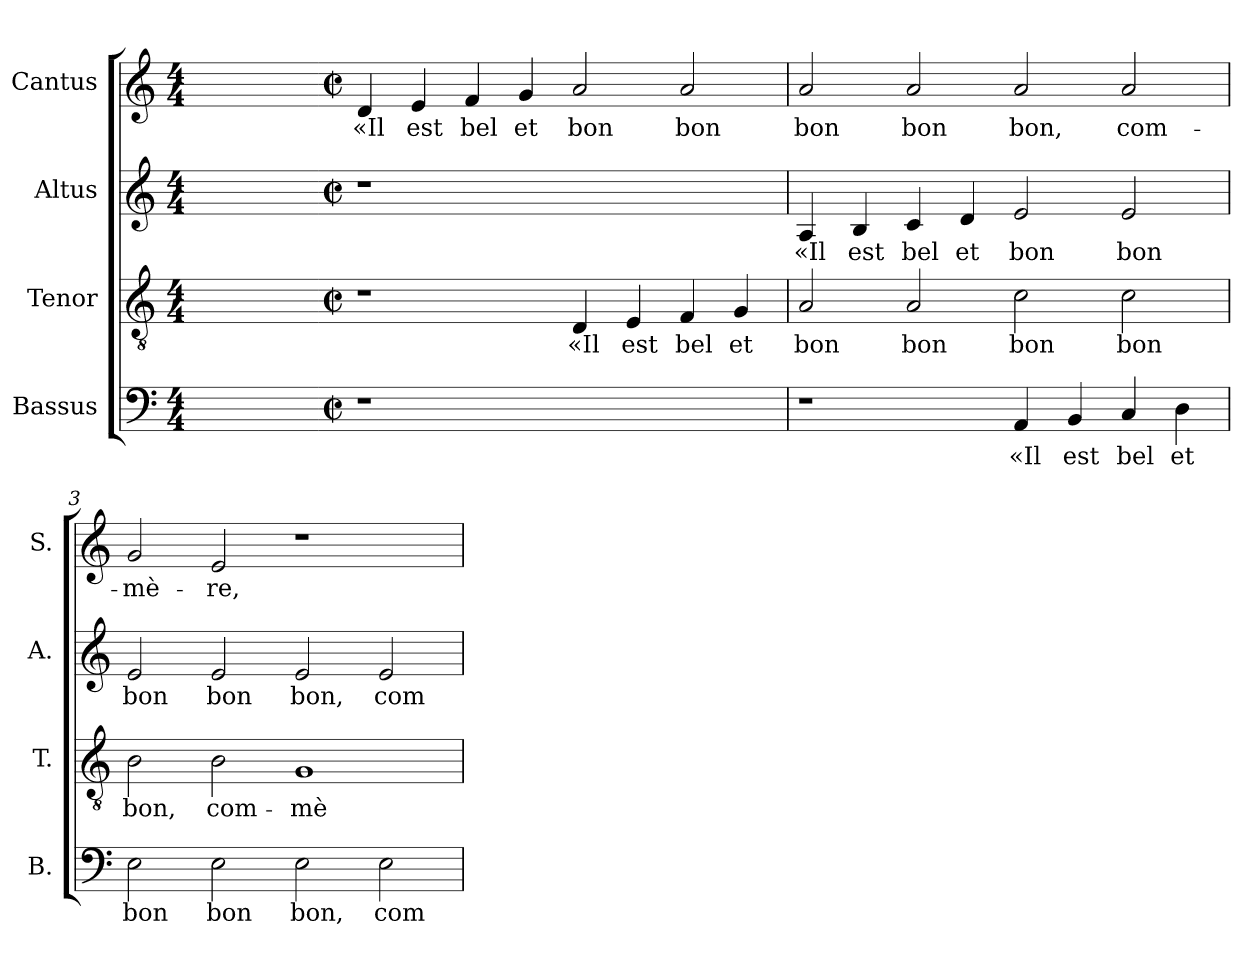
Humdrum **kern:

**kern	**text	**kern	**text	**kern	**text	**kern	**text
*part4	*part4	*part3	*part3	*part2	*part2	*part1	*part1
*staff4	*staff4	*staff3	*staff3	*staff2	*staff2	*staff1	*staff1
*I"Bassus	*	*I"Tenor	*	*I"Altus	*	*I"Cantus	*
*I'B.	*	*I'T.	*	*I'A.	*	*I'S.	*
!!LO:PB:g=z
*clefF4	*	*clefGv2	*	*clefG2	*	*clefG2	*
*	*	*ITrd7c12	*	*	*	*	*
*k[]	*	*k[]	*	*k[]	*	*k[]	*
*C:	*	*C:	*	*C:	*	*C:	*
*M4/4	*	*M4/4	*	*M4/4	*	*M4/4	*
=1	=1	=1	=1	=1	=1	=1	=1
1ryy	.	1ryy	.	1ryy	.	1ryy	.
=1-	=1-	=1-	=1-	=1-	=1-	=1-	=1-
*M2/2	*	*M2/2	*	*M2/2	*	*M2/2	*
*met(c|)	*	*met(c|)	*	*met(c|)	*	*met(c|)	*
!LO:N:vis=1	!	!	!	!LO:N:vis=1	!	!	!
*	*	*	*	*	*	*MM480	*
!	!	!	!	!	!	!	!LO:LY:b:color=#000000
1r	.	1r	.	1r	.	4di/	«Il
!	!	!	!	!	!	!	!LO:LY:b:color=#000000
.	.	.	.	.	.	4ei/	est
!	!	!	!	!	!	!	!LO:LY:b:color=#000000
.	.	.	.	.	.	4fi/	bel
!	!	!	!	!	!	!	!LO:LY:b:color=#000000
.	.	.	.	.	.	4gi/	et
!	!	!	!LO:LY:b:color=#000000	!	!	!	!
!	!	!	!	!	!	!	!LO:LY:b:color=#000000
1ryy	.	4DDi/	«Il	1ryy	.	2ai/	bon
!	!	!	!LO:LY:b:color=#000000	!	!	!	!
.	.	4EEi/	est	.	.	.	.
!	!	!	!LO:LY:b:color=#000000	!	!	!	!
!	!	!	!	!	!	!	!LO:LY:b:color=#000000
.	.	4FFi/	bel	.	.	2ai/	bon
!	!	!	!LO:LY:b:color=#000000	!	!	!	!
.	.	4GGi/	et	.	.	.	.
=2	=2	=2	=2	=2	=2	=2	=2
!	!	!	!LO:LY:b:color=#000000	!	!	!	!
!	!	!	!	!	!LO:LY:b:color=#000000	!	!
!	!	!	!	!	!	!	!LO:LY:b:color=#000000
1r	.	2AAi/	bon	4Ai/	«Il	2ai/	bon
!	!	!	!	!	!LO:LY:b:color=#000000	!	!
.	.	.	.	4Bi/	est	.	.
!	!	!	!LO:LY:b:color=#000000	!	!	!	!
!	!	!	!	!	!LO:LY:b:color=#000000	!	!
!	!	!	!	!	!	!	!LO:LY:b:color=#000000
.	.	2AAi/	bon	4ci/	bel	2ai/	bon
!	!	!	!	!	!LO:LY:b:color=#000000	!	!
.	.	.	.	4di/	et	.	.
!	!LO:LY:b:color=#000000	!	!	!	!	!	!
!	!	!	!LO:LY:b:color=#000000	!	!	!	!
!	!	!	!	!	!LO:LY:b:color=#000000	!	!
!	!	!	!	!	!	!	!LO:LY:b:color=#000000
4AAi/	«Il	2Ci\	bon	2ei/	bon	2ai/	bon,
!	!LO:LY:b:color=#000000	!	!	!	!	!	!
4BBi/	est	.	.	.	.	.	.
!	!LO:LY:b:color=#000000	!	!	!	!	!	!
!	!	!	!LO:LY:b:color=#000000	!	!	!	!
!	!	!	!	!	!LO:LY:b:color=#000000	!	!
!	!	!	!	!	!	!	!LO:LY:b:color=#000000
4Ci/	bel	2Ci\	bon	2ei/	bon	2ai/	com-
!	!LO:LY:b:color=#000000	!	!	!	!	!	!
4Di\	et	.	.	.	.	.	.
=3	=3	=3	=3	=3	=3	=3	=3
!	!LO:LY:b:color=#000000	!	!	!	!	!	!
!	!	!	!LO:LY:b:color=#000000	!	!	!	!
!	!	!	!	!	!LO:LY:b:color=#000000	!	!
!	!	!	!	!	!	!	!LO:LY:b:color=#000000
2Ei\	bon	2BBi\	bon,	2ei/	bon	2gi/	-mè-
!	!LO:LY:b:color=#000000	!	!	!	!	!	!
!	!	!	!LO:LY:b:color=#000000	!	!	!	!
!	!	!	!	!	!LO:LY:b:color=#000000	!	!
!	!	!	!	!	!	!	!LO:LY:b:color=#000000
2Ei\	bon	2BBi\	com-	2ei/	bon	2ei/	-re,
!	!LO:LY:b:color=#000000	!	!	!	!	!	!
!	!	!	!LO:LY:b:color=#000000	!	!	!	!
!	!	!	!	!	!LO:LY:b:color=#000000	!	!
2Ei\	bon,	1GGi	-mè-	2ei/	bon,	1r	.
!	!LO:LY:b:color=#000000	!	!	!	!	!	!
!	!	!	!	!	!LO:LY:b:color=#000000	!	!
2Ei\	com-	.	.	2ei/	com-	.	.
=	=	=	=	=	=	=	=
*-	*-	*-	*-	*-	*-	*-	*-
